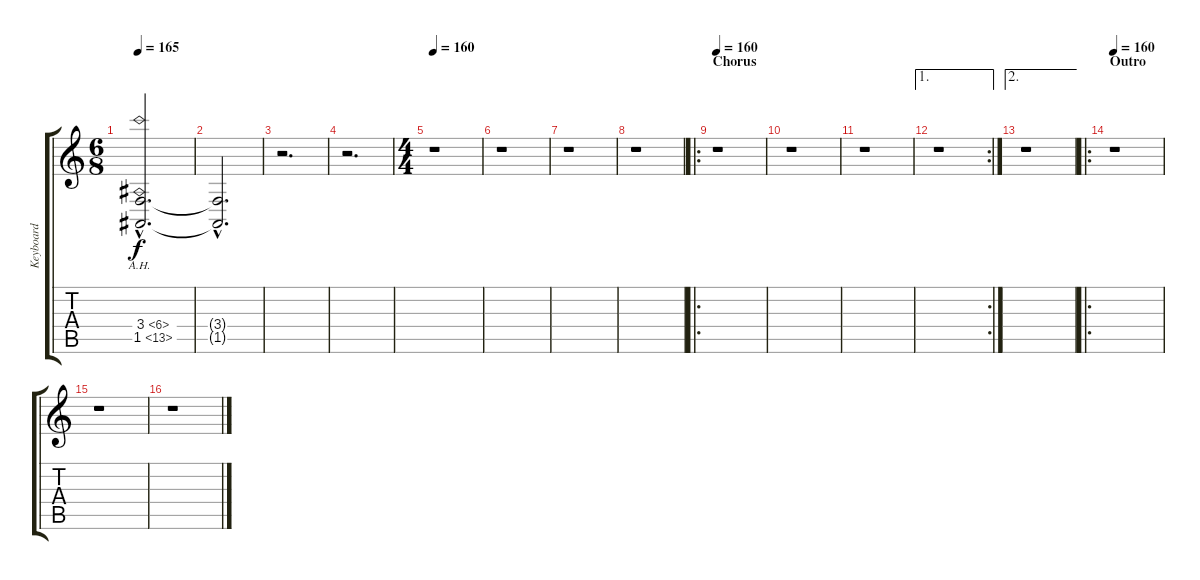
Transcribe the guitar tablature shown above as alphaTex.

\track ("Keyboard" "Keyboard") {instrument stringensemble1}
\staff {score tabs}
\tuning (E4 B3 G3 D3 A2 E2) {hide}
\ts (6 8)
\tempo 165
\clef g2
\ks c
(3.4{ah 3 hac} 1.5{ah 12 hac}).2{d dy f} |
(3.4{hac t} 1.5{hac t}).2{d} |
r.2{d} |
r.2{d} |
\ts (4 4)
\tempo 160
r.1 |
r.1 |
r.1 |
r.1 |
\ro
\section ("" "Chorus")
\tempo 160
r.1 |
r.1 |
r.1 |
\ae 1
\rc 2
r.1 |
\ae 2
r.1 |
\ro
\section ("" "Outro")
\tempo 160
r.1 |
r.1 |
r.1
